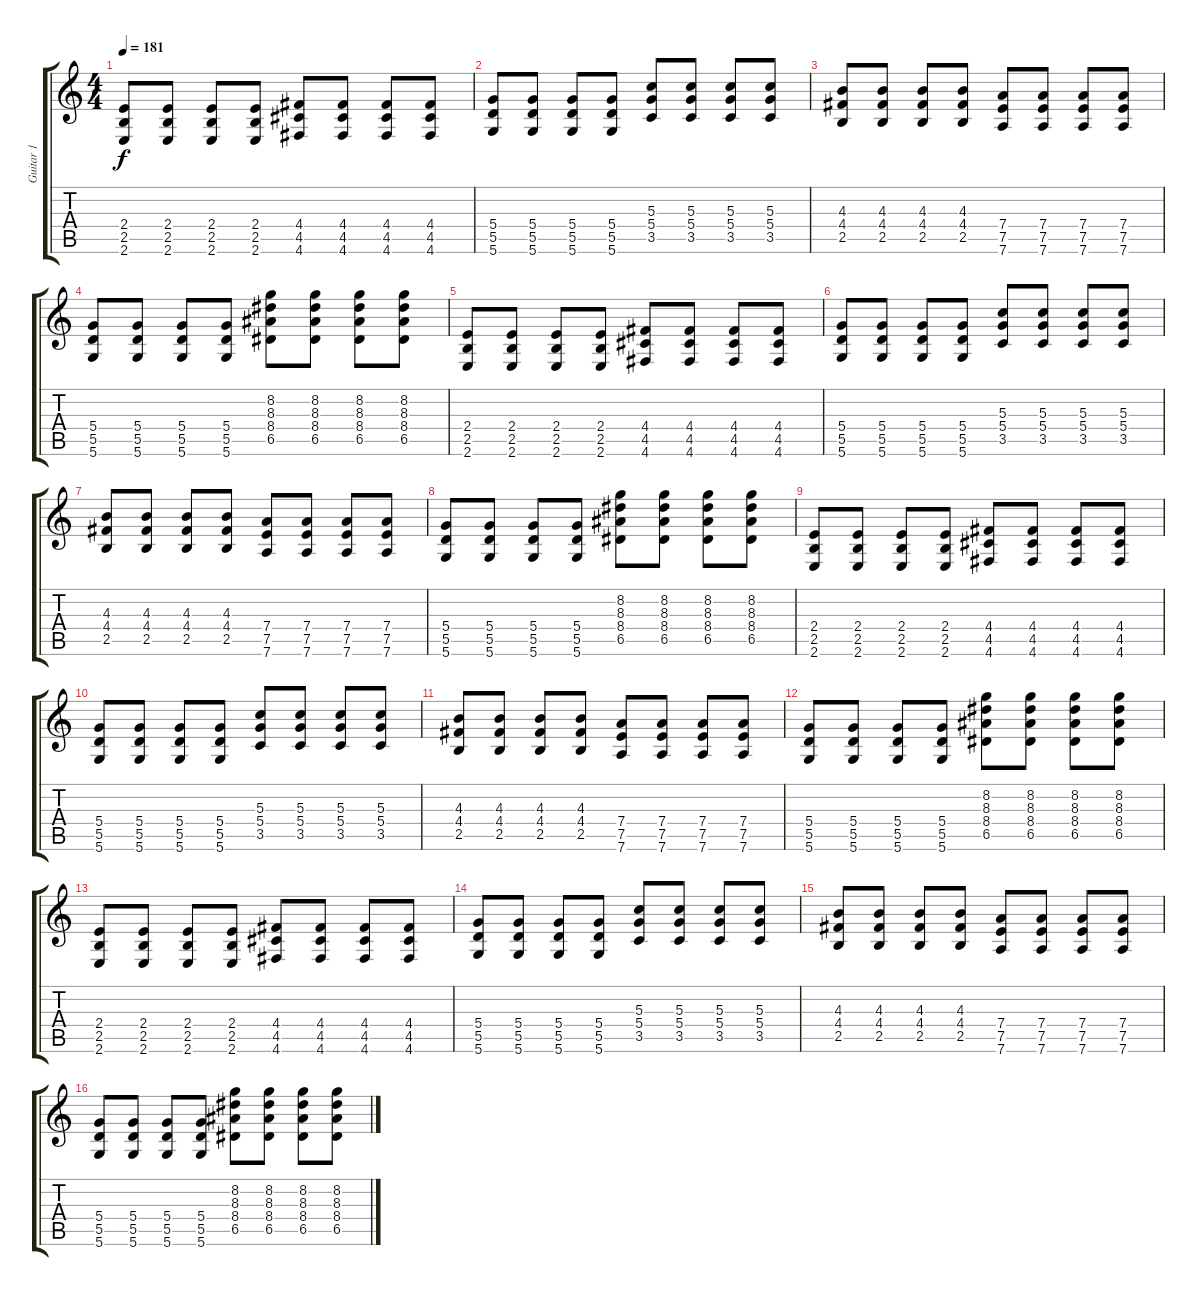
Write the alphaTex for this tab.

\track ("Guitar 1" "Guitar 1") {instrument overdrivenguitar}
\staff {score tabs}
\tuning (E4 B3 G3 D3 A2 D2) {hide}
\ts (4 4)
\tempo 181
\clef g2
\ks c
(2.4 2.5 2.6).8{dy f} (2.4 2.5 2.6).8 (2.4 2.5 2.6).8 (2.4 2.5 2.6).8 (4.4 4.5 4.6).8 (4.4 4.5 4.6).8 (4.4 4.5 4.6).8 (4.4 4.5 4.6).8 |
(5.4 5.5 5.6).8 (5.4 5.5 5.6).8 (5.4 5.5 5.6).8 (5.4 5.5 5.6).8 (5.3 5.4 3.5).8 (5.3 5.4 3.5).8 (5.3 5.4 3.5).8 (5.3 5.4 3.5).8 |
(4.3 4.4 2.5).8 (4.3 4.4 2.5).8 (4.3 4.4 2.5).8 (4.3 4.4 2.5).8 (7.4 7.5 7.6).8 (7.4 7.5 7.6).8 (7.4 7.5 7.6).8 (7.4 7.5 7.6).8 |
(5.4 5.5 5.6).8 (5.4 5.5 5.6).8 (5.4 5.5 5.6).8 (5.4 5.5 5.6).8 (8.2 8.3 8.4 6.5).8 (8.2 8.3 8.4 6.5).8 (8.2 8.3 8.4 6.5).8 (8.2 8.3 8.4 6.5).8 |
(2.4 2.5 2.6).8 (2.4 2.5 2.6).8 (2.4 2.5 2.6).8 (2.4 2.5 2.6).8 (4.4 4.5 4.6).8 (4.4 4.5 4.6).8 (4.4 4.5 4.6).8 (4.4 4.5 4.6).8 |
(5.4 5.5 5.6).8 (5.4 5.5 5.6).8 (5.4 5.5 5.6).8 (5.4 5.5 5.6).8 (5.3 5.4 3.5).8 (5.3 5.4 3.5).8 (5.3 5.4 3.5).8 (5.3 5.4 3.5).8 |
(4.3 4.4 2.5).8 (4.3 4.4 2.5).8 (4.3 4.4 2.5).8 (4.3 4.4 2.5).8 (7.4 7.5 7.6).8 (7.4 7.5 7.6).8 (7.4 7.5 7.6).8 (7.4 7.5 7.6).8 |
(5.4 5.5 5.6).8 (5.4 5.5 5.6).8 (5.4 5.5 5.6).8 (5.4 5.5 5.6).8 (8.2 8.3 8.4 6.5).8 (8.2 8.3 8.4 6.5).8 (8.2 8.3 8.4 6.5).8 (8.2 8.3 8.4 6.5).8 |
(2.4 2.5 2.6).8 (2.4 2.5 2.6).8 (2.4 2.5 2.6).8 (2.4 2.5 2.6).8 (4.4 4.5 4.6).8 (4.4 4.5 4.6).8 (4.4 4.5 4.6).8 (4.4 4.5 4.6).8 |
(5.4 5.5 5.6).8 (5.4 5.5 5.6).8 (5.4 5.5 5.6).8 (5.4 5.5 5.6).8 (5.3 5.4 3.5).8 (5.3 5.4 3.5).8 (5.3 5.4 3.5).8 (5.3 5.4 3.5).8 |
(4.3 4.4 2.5).8 (4.3 4.4 2.5).8 (4.3 4.4 2.5).8 (4.3 4.4 2.5).8 (7.4 7.5 7.6).8 (7.4 7.5 7.6).8 (7.4 7.5 7.6).8 (7.4 7.5 7.6).8 |
(5.4 5.5 5.6).8 (5.4 5.5 5.6).8 (5.4 5.5 5.6).8 (5.4 5.5 5.6).8 (8.2 8.3 8.4 6.5).8 (8.2 8.3 8.4 6.5).8 (8.2 8.3 8.4 6.5).8 (8.2 8.3 8.4 6.5).8 |
(2.4 2.5 2.6).8 (2.4 2.5 2.6).8 (2.4 2.5 2.6).8 (2.4 2.5 2.6).8 (4.4 4.5 4.6).8 (4.4 4.5 4.6).8 (4.4 4.5 4.6).8 (4.4 4.5 4.6).8 |
(5.4 5.5 5.6).8 (5.4 5.5 5.6).8 (5.4 5.5 5.6).8 (5.4 5.5 5.6).8 (5.3 5.4 3.5).8 (5.3 5.4 3.5).8 (5.3 5.4 3.5).8 (5.3 5.4 3.5).8 |
(4.3 4.4 2.5).8 (4.3 4.4 2.5).8 (4.3 4.4 2.5).8 (4.3 4.4 2.5).8 (7.4 7.5 7.6).8 (7.4 7.5 7.6).8 (7.4 7.5 7.6).8 (7.4 7.5 7.6).8 |
(5.4 5.5 5.6).8 (5.4 5.5 5.6).8 (5.4 5.5 5.6).8 (5.4 5.5 5.6).8 (8.2 8.3 8.4 6.5).8 (8.2 8.3 8.4 6.5).8 (8.2 8.3 8.4 6.5).8 (8.2 8.3 8.4 6.5).8
